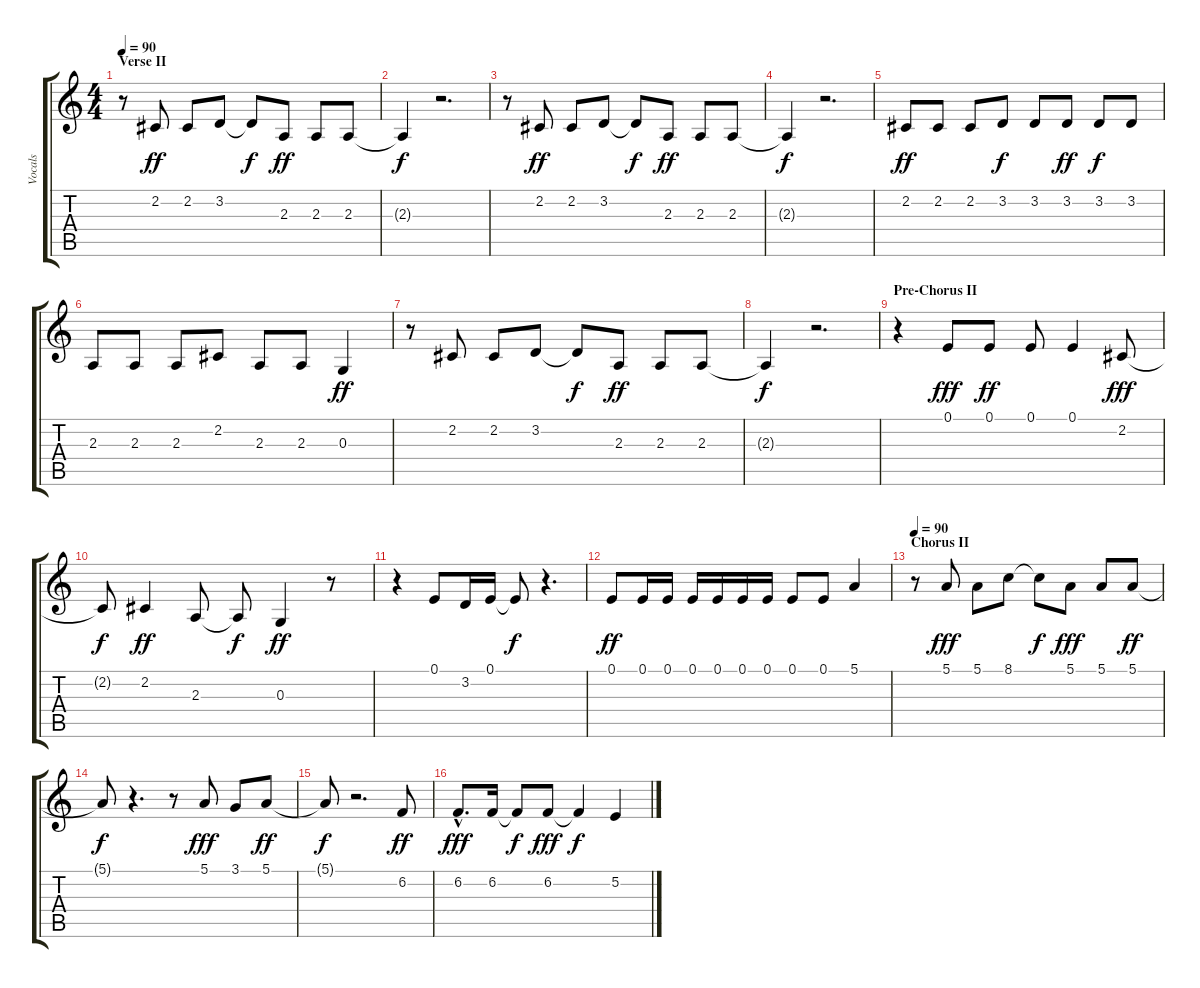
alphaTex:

\track ("Vocals" "Vocals") {instrument piccolo}
\staff {score tabs}
\tuning (E4 B3 G3 D3 A2 E2) {hide}
\ts (4 4)
\section ("" "Verse II")
\tempo 90
\clef g2
\ks c
r.8{dy f} 2.2.8{dy ff} 2.2.8 3.2.8 3.2{t}.8{dy f} 2.3.8{dy ff} 2.3.8 2.3.8 |
2.3{t}.4{dy f} r.2{d} |
r.8 2.2.8{dy ff} 2.2.8 3.2.8 3.2{t}.8{dy f} 2.3.8{dy ff} 2.3.8 2.3.8 |
2.3{t}.4{dy f} r.2{d} |
2.2.8{dy ff} 2.2.8 2.2.8 3.2.8{dy f} 3.2.8 3.2.8{dy ff} 3.2.8{dy f} 3.2.8 |
2.3.8 2.3.8 2.3.8 2.2.8 2.3.8 2.3.8 0.3.4{dy ff} |
r.8 2.2.8 2.2.8 3.2.8 3.2{t}.8{dy f} 2.3.8{dy ff} 2.3.8 2.3.8 |
2.3{t}.4{dy f} r.2{d} |
\section ("" "Pre-Chorus II")
r.4 0.1.8{dy fff} 0.1.8{dy ff} 0.1.8 0.1.4 2.2.8{dy fff} |
2.2{t}.8{dy f} 2.2.4{dy ff} 2.3.8 2.3{t}.8{dy f} 0.3.4{dy ff} r.8 |
r.4 0.1.8 3.2.16 0.1.16 0.1{t}.8{dy f} r.4{d} |
0.1.8{dy ff} 0.1.16 0.1.16 0.1.16 0.1.16 0.1.16 0.1.16 0.1.8 0.1.8 5.1.4 |
\section ("" "Chorus II")
\tempo 90
r.8 5.1.8{dy fff volume 16} 5.1.8 8.1.8 8.1{t}.8{dy f} 5.1.8{dy fff} 5.1.8 5.1.8{dy ff} |
5.1{t}.8{dy f} r.4{d} r.8 5.1.8{dy fff} 3.1.8 5.1.8{dy ff} |
5.1{t}.8{dy f} r.2{d} 6.2.8{dy ff} |
6.2{hac}.8{d dy fff} 6.2.16 6.2{t}.8{dy f} 6.2.8{dy fff} 6.2{t}.4{dy f} 5.2.4
